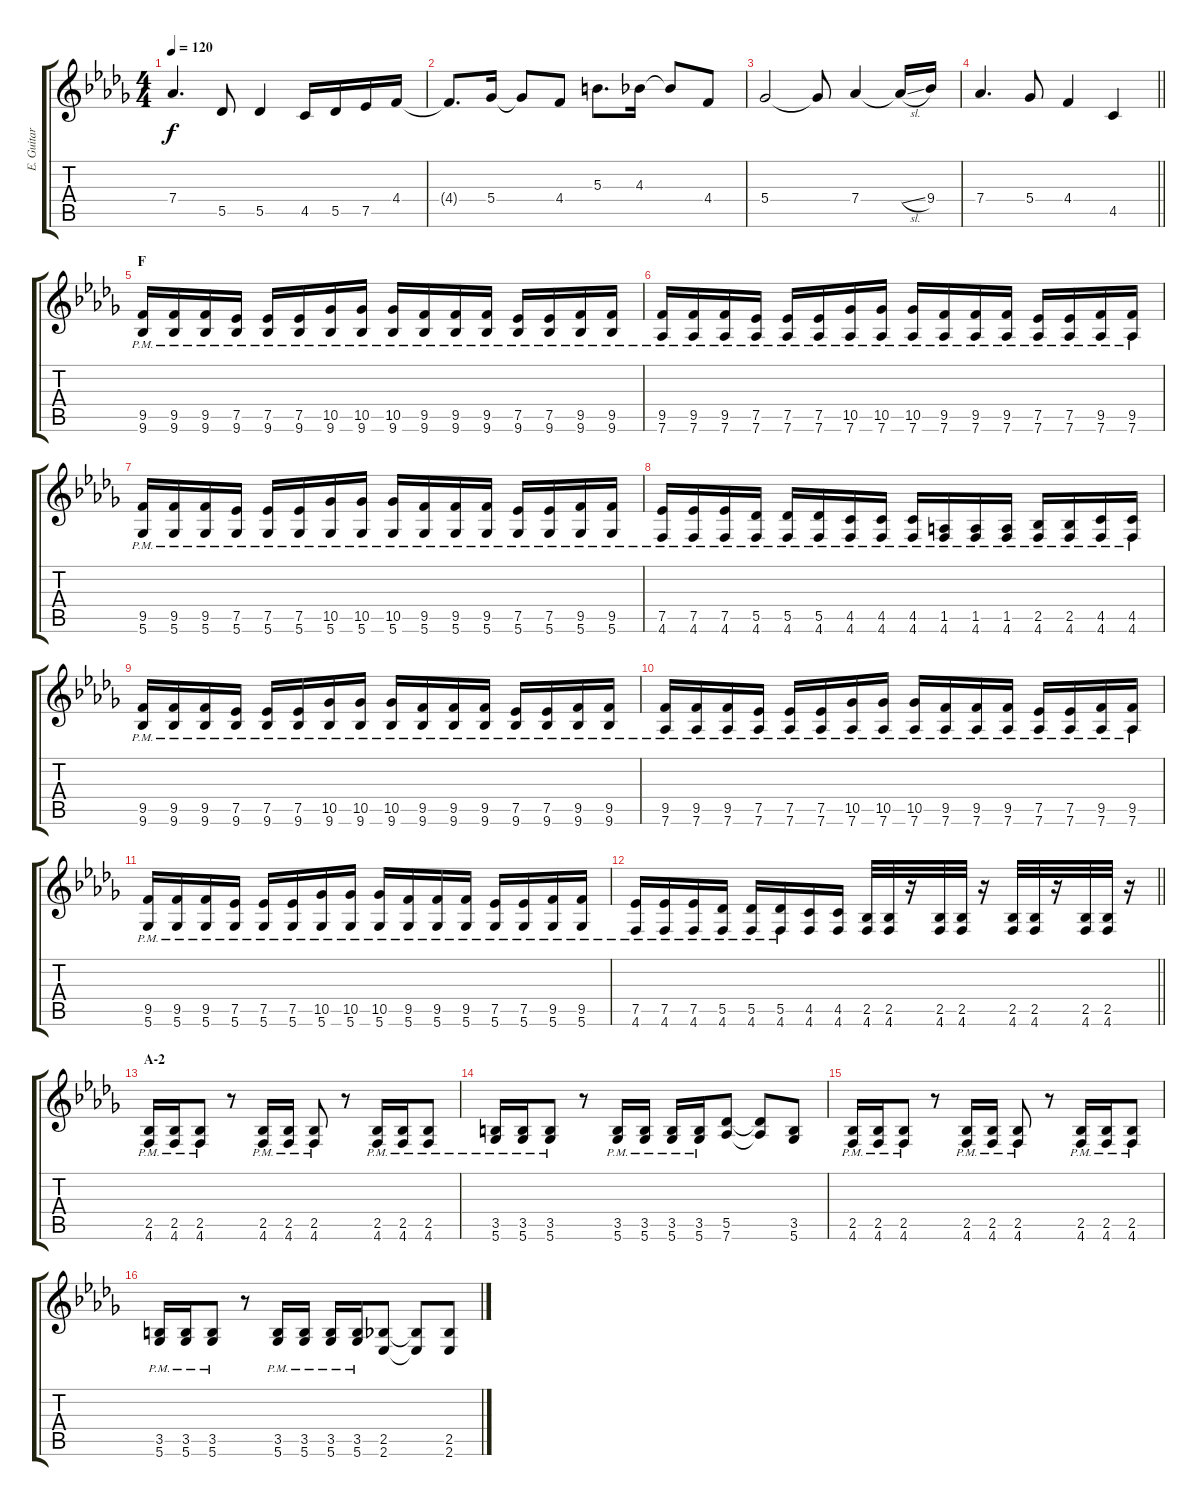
\track ("E. Guitar II" "E. Guitar ") {instrument overdrivenguitar}
\staff {score tabs}
\tuning (Eb4 Bb3 Gb3 Db3 Ab2 Db2) {hide}
\ts (4 4)
\tempo 120
\clef g2
\ks db
7.4.4{d dy f} 5.5.8 5.5.4 4.5.16 5.5.16 7.5.16 4.4.16 |
4.4{t}.8{d} 5.4.16 5.4{t}.8 4.4.8 5.3.8{d} 4.3.16 4.3{t}.8 4.4.8 |
5.4.2 5.4{t}.8 7.4.4 7.4{sl t}.16 9.4.16 |
\barLineRight lightlight
7.4.4{d} 5.4.8 4.4.4 4.5.4 |
\section ("" "F")
(9.5{pm} 9.6{pm}).16 (9.5{pm} 9.6{pm}).16 (9.5{pm} 9.6{pm}).16 (7.5{pm} 9.6{pm}).16 (7.5{pm} 9.6{pm}).16 (7.5{pm} 9.6{pm}).16 (10.5{pm} 9.6{pm}).16 (10.5{pm} 9.6{pm}).16 (10.5{pm} 9.6{pm}).16 (9.5{pm} 9.6{pm}).16 (9.5{pm} 9.6{pm}).16 (9.5{pm} 9.6{pm}).16 (7.5{pm} 9.6{pm}).16 (7.5{pm} 9.6{pm}).16 (9.5{pm} 9.6{pm}).16 (9.5{pm} 9.6{pm}).16 |
(9.5{pm} 7.6{pm}).16 (9.5{pm} 7.6{pm}).16 (9.5{pm} 7.6{pm}).16 (7.5{pm} 7.6{pm}).16 (7.5{pm} 7.6{pm}).16 (7.5{pm} 7.6{pm}).16 (10.5{pm} 7.6{pm}).16 (10.5{pm} 7.6{pm}).16 (10.5{pm} 7.6{pm}).16 (9.5{pm} 7.6{pm}).16 (9.5{pm} 7.6{pm}).16 (9.5{pm} 7.6{pm}).16 (7.5{pm} 7.6{pm}).16 (7.5{pm} 7.6{pm}).16 (9.5{pm} 7.6{pm}).16 (9.5{pm} 7.6{pm}).16 |
(9.5{pm} 5.6{pm}).16 (9.5{pm} 5.6{pm}).16 (9.5{pm} 5.6{pm}).16 (7.5{pm} 5.6{pm}).16 (7.5{pm} 5.6{pm}).16 (7.5{pm} 5.6{pm}).16 (10.5{pm} 5.6{pm}).16 (10.5{pm} 5.6{pm}).16 (10.5{pm} 5.6{pm}).16 (9.5{pm} 5.6{pm}).16 (9.5{pm} 5.6{pm}).16 (9.5{pm} 5.6{pm}).16 (7.5{pm} 5.6{pm}).16 (7.5{pm} 5.6{pm}).16 (9.5{pm} 5.6{pm}).16 (9.5{pm} 5.6{pm}).16 |
(7.5{pm} 4.6{pm}).16 (7.5{pm} 4.6{pm}).16 (7.5{pm} 4.6{pm}).16 (5.5{pm} 4.6{pm}).16 (5.5{pm} 4.6{pm}).16 (5.5{pm} 4.6{pm}).16 (4.5{pm} 4.6{pm}).16 (4.5{pm} 4.6{pm}).16 (4.5{pm} 4.6{pm}).16 (1.5{pm} 4.6{pm}).16 (1.5{pm} 4.6{pm}).16 (1.5{pm} 4.6{pm}).16 (2.5{pm} 4.6{pm}).16 (2.5{pm} 4.6{pm}).16 (4.5{pm} 4.6{pm}).16 (4.5{pm} 4.6{pm}).16 |
(9.5{pm} 9.6{pm}).16 (9.5{pm} 9.6{pm}).16 (9.5{pm} 9.6{pm}).16 (7.5{pm} 9.6{pm}).16 (7.5{pm} 9.6{pm}).16 (7.5{pm} 9.6{pm}).16 (10.5{pm} 9.6{pm}).16 (10.5{pm} 9.6{pm}).16 (10.5{pm} 9.6{pm}).16 (9.5{pm} 9.6{pm}).16 (9.5{pm} 9.6{pm}).16 (9.5{pm} 9.6{pm}).16 (7.5{pm} 9.6{pm}).16 (7.5{pm} 9.6{pm}).16 (9.5{pm} 9.6{pm}).16 (9.5{pm} 9.6{pm}).16 |
(9.5{pm} 7.6{pm}).16 (9.5{pm} 7.6{pm}).16 (9.5{pm} 7.6{pm}).16 (7.5{pm} 7.6{pm}).16 (7.5{pm} 7.6{pm}).16 (7.5{pm} 7.6{pm}).16 (10.5{pm} 7.6{pm}).16 (10.5{pm} 7.6{pm}).16 (10.5{pm} 7.6{pm}).16 (9.5{pm} 7.6{pm}).16 (9.5{pm} 7.6{pm}).16 (9.5{pm} 7.6{pm}).16 (7.5{pm} 7.6{pm}).16 (7.5{pm} 7.6{pm}).16 (9.5{pm} 7.6{pm}).16 (9.5{pm} 7.6{pm}).16 |
(9.5{pm} 5.6{pm}).16 (9.5{pm} 5.6{pm}).16 (9.5{pm} 5.6{pm}).16 (7.5{pm} 5.6{pm}).16 (7.5{pm} 5.6{pm}).16 (7.5{pm} 5.6{pm}).16 (10.5{pm} 5.6{pm}).16 (10.5{pm} 5.6{pm}).16 (10.5{pm} 5.6{pm}).16 (9.5{pm} 5.6{pm}).16 (9.5{pm} 5.6{pm}).16 (9.5{pm} 5.6{pm}).16 (7.5{pm} 5.6{pm}).16 (7.5{pm} 5.6{pm}).16 (9.5{pm} 5.6{pm}).16 (9.5{pm} 5.6{pm}).16 |
\barLineRight lightlight
(7.5{pm} 4.6{pm}).16 (7.5{pm} 4.6{pm}).16 (7.5{pm} 4.6{pm}).16 (5.5{pm} 4.6{pm}).16 (5.5{pm} 4.6{pm}).16 (5.5{pm} 4.6{pm}).16 (4.5 4.6).16 (4.5 4.6).16 (2.5 4.6).32 (2.5 4.6).32 r.16 (2.5 4.6).32 (2.5 4.6).32 r.16 (2.5 4.6).32 (2.5 4.6).32 r.16 (2.5 4.6).32 (2.5 4.6).32 r.16 |
\section ("" "A-2")
(2.5{pm} 4.6{pm}).16 (2.5{pm} 4.6{pm}).16 (2.5{pm} 4.6{pm}).8 r.8 (2.5{pm} 4.6{pm}).16 (2.5{pm} 4.6{pm}).16 (2.5{pm} 4.6{pm}).8 r.8 (2.5{pm} 4.6{pm}).16 (2.5{pm} 4.6{pm}).16 (2.5{pm} 4.6{pm}).8 |
(3.5{pm} 5.6{pm}).16 (3.5{pm} 5.6{pm}).16 (3.5{pm} 5.6{pm}).8 r.8 (3.5{pm} 5.6{pm}).16 (3.5{pm} 5.6{pm}).16 (3.5{pm} 5.6{pm}).16 (3.5{pm} 5.6{pm}).16 (5.5 7.6).8 (5.5{t} 7.6{t}).8 (3.5 5.6).8 |
(2.5{pm} 4.6{pm}).16 (2.5{pm} 4.6{pm}).16 (2.5{pm} 4.6{pm}).8 r.8 (2.5{pm} 4.6{pm}).16 (2.5{pm} 4.6{pm}).16 (2.5{pm} 4.6{pm}).8 r.8 (2.5{pm} 4.6{pm}).16 (2.5{pm} 4.6{pm}).16 (2.5{pm} 4.6{pm}).8 |
(3.5{pm} 5.6{pm}).16 (3.5{pm} 5.6{pm}).16 (3.5{pm} 5.6{pm}).8 r.8 (3.5{pm} 5.6{pm}).16 (3.5{pm} 5.6{pm}).16 (3.5{pm} 5.6{pm}).16 (3.5{pm} 5.6{pm}).16 (2.5 2.6).8 (2.5{t} 2.6{t}).8 (2.5 2.6).8
